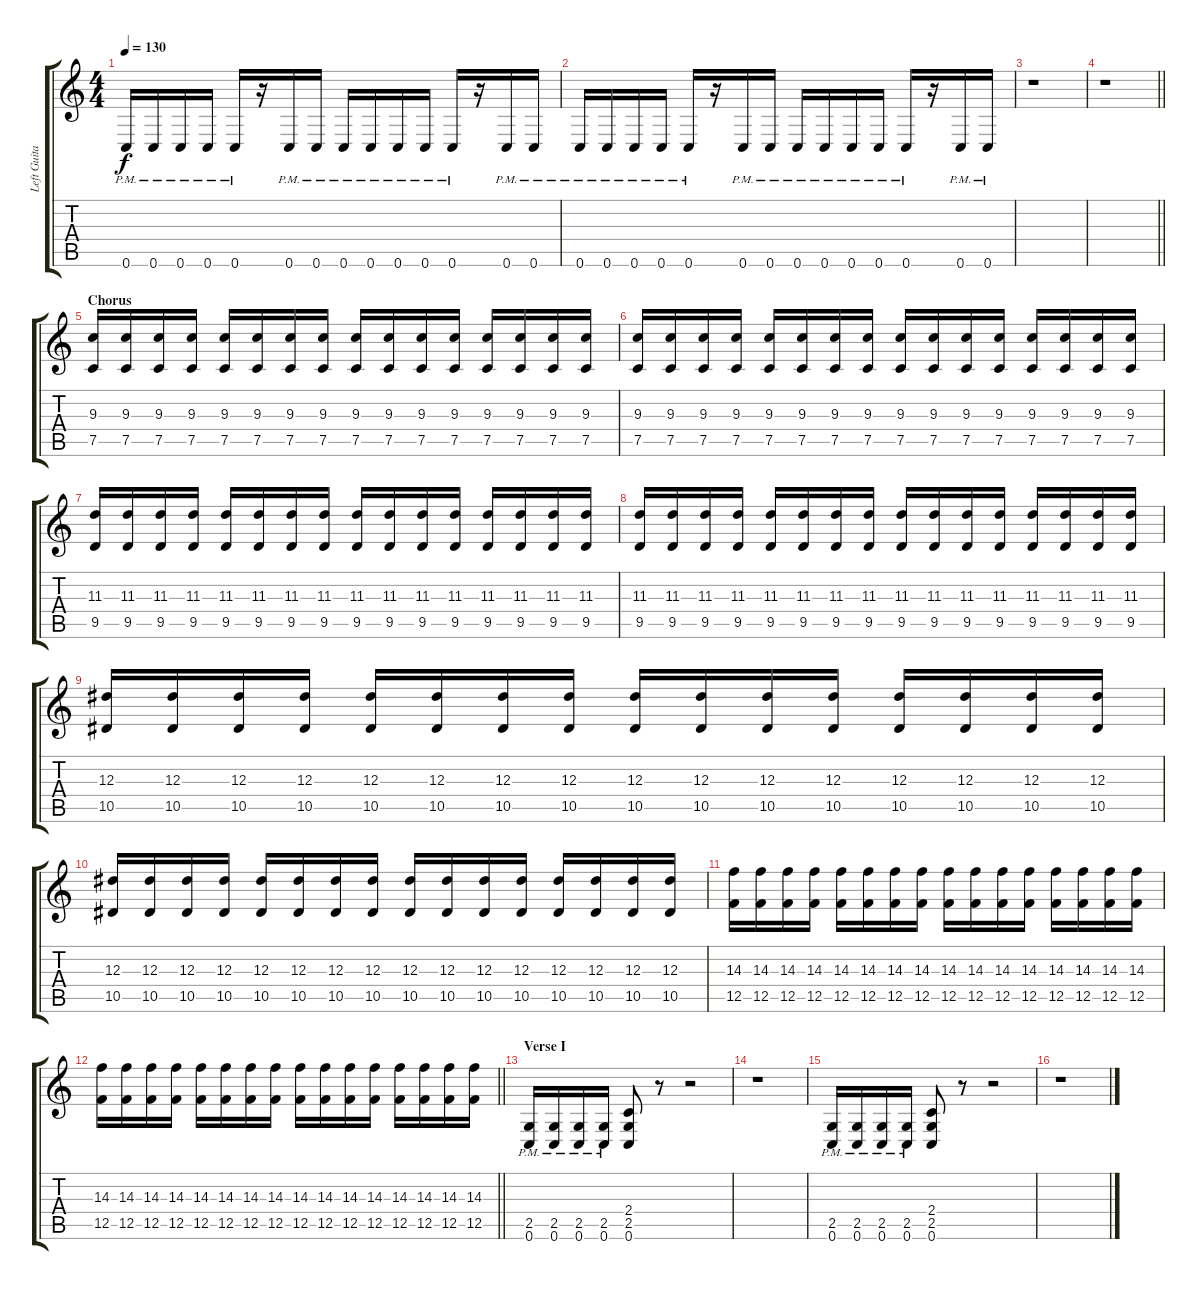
\track ("Left Guitar" "Left Guita") {instrument distortionguitar}
\staff {score tabs}
\tuning (C4 G3 Eb3 Bb2 F2 C2) {hide}
\ts (4 4)
\tempo 130
\clef g2
\ks c
0.6{pm}.16{dy f} 0.6{pm}.16 0.6{pm}.16 0.6{pm}.16 0.6{pm}.16 r.16 0.6{pm}.16 0.6{pm}.16 0.6{pm}.16 0.6{pm}.16 0.6{pm}.16 0.6{pm}.16 0.6{pm}.16 r.16 0.6{pm}.16 0.6{pm}.16 |
0.6{pm}.16 0.6{pm}.16 0.6{pm}.16 0.6{pm}.16 0.6{pm}.16 r.16 0.6{pm}.16 0.6{pm}.16 0.6{pm}.16 0.6{pm}.16 0.6{pm}.16 0.6{pm}.16 0.6{pm}.16 r.16 0.6{pm}.16 0.6{pm}.16 |
r.1 |
\barLineRight lightlight
r.1 |
\section ("" "Chorus")
(9.3 7.5).16 (9.3 7.5).16 (9.3 7.5).16 (9.3 7.5).16 (9.3 7.5).16 (9.3 7.5).16 (9.3 7.5).16 (9.3 7.5).16 (9.3 7.5).16 (9.3 7.5).16 (9.3 7.5).16 (9.3 7.5).16 (9.3 7.5).16 (9.3 7.5).16 (9.3 7.5).16 (9.3 7.5).16 |
(9.3 7.5).16 (9.3 7.5).16 (9.3 7.5).16 (9.3 7.5).16 (9.3 7.5).16 (9.3 7.5).16 (9.3 7.5).16 (9.3 7.5).16 (9.3 7.5).16 (9.3 7.5).16 (9.3 7.5).16 (9.3 7.5).16 (9.3 7.5).16 (9.3 7.5).16 (9.3 7.5).16 (9.3 7.5).16 |
(11.3 9.5).16 (11.3 9.5).16 (11.3 9.5).16 (11.3 9.5).16 (11.3 9.5).16 (11.3 9.5).16 (11.3 9.5).16 (11.3 9.5).16 (11.3 9.5).16 (11.3 9.5).16 (11.3 9.5).16 (11.3 9.5).16 (11.3 9.5).16 (11.3 9.5).16 (11.3 9.5).16 (11.3 9.5).16 |
(11.3 9.5).16 (11.3 9.5).16 (11.3 9.5).16 (11.3 9.5).16 (11.3 9.5).16 (11.3 9.5).16 (11.3 9.5).16 (11.3 9.5).16 (11.3 9.5).16 (11.3 9.5).16 (11.3 9.5).16 (11.3 9.5).16 (11.3 9.5).16 (11.3 9.5).16 (11.3 9.5).16 (11.3 9.5).16 |
(12.3 10.5).16 (12.3 10.5).16 (12.3 10.5).16 (12.3 10.5).16 (12.3 10.5).16 (12.3 10.5).16 (12.3 10.5).16 (12.3 10.5).16 (12.3 10.5).16 (12.3 10.5).16 (12.3 10.5).16 (12.3 10.5).16 (12.3 10.5).16 (12.3 10.5).16 (12.3 10.5).16 (12.3 10.5).16 |
(12.3 10.5).16 (12.3 10.5).16 (12.3 10.5).16 (12.3 10.5).16 (12.3 10.5).16 (12.3 10.5).16 (12.3 10.5).16 (12.3 10.5).16 (12.3 10.5).16 (12.3 10.5).16 (12.3 10.5).16 (12.3 10.5).16 (12.3 10.5).16 (12.3 10.5).16 (12.3 10.5).16 (12.3 10.5).16 |
(14.3 12.5).16 (14.3 12.5).16 (14.3 12.5).16 (14.3 12.5).16 (14.3 12.5).16 (14.3 12.5).16 (14.3 12.5).16 (14.3 12.5).16 (14.3 12.5).16 (14.3 12.5).16 (14.3 12.5).16 (14.3 12.5).16 (14.3 12.5).16 (14.3 12.5).16 (14.3 12.5).16 (14.3 12.5).16 |
\barLineRight lightlight
(14.3 12.5).16 (14.3 12.5).16 (14.3 12.5).16 (14.3 12.5).16 (14.3 12.5).16 (14.3 12.5).16 (14.3 12.5).16 (14.3 12.5).16 (14.3 12.5).16 (14.3 12.5).16 (14.3 12.5).16 (14.3 12.5).16 (14.3 12.5).16 (14.3 12.5).16 (14.3 12.5).16 (14.3 12.5).16 |
\section ("" "Verse I")
(2.5{pm} 0.6{pm}).16 (2.5{pm} 0.6{pm}).16 (2.5{pm} 0.6{pm}).16 (2.5{pm} 0.6{pm}).16 (2.4 2.5 0.6).8 r.8 r.2 |
r.1 |
(2.5{pm} 0.6{pm}).16 (2.5{pm} 0.6{pm}).16 (2.5{pm} 0.6{pm}).16 (2.5{pm} 0.6{pm}).16 (2.4 2.5 0.6).8 r.8 r.2 |
r.1
